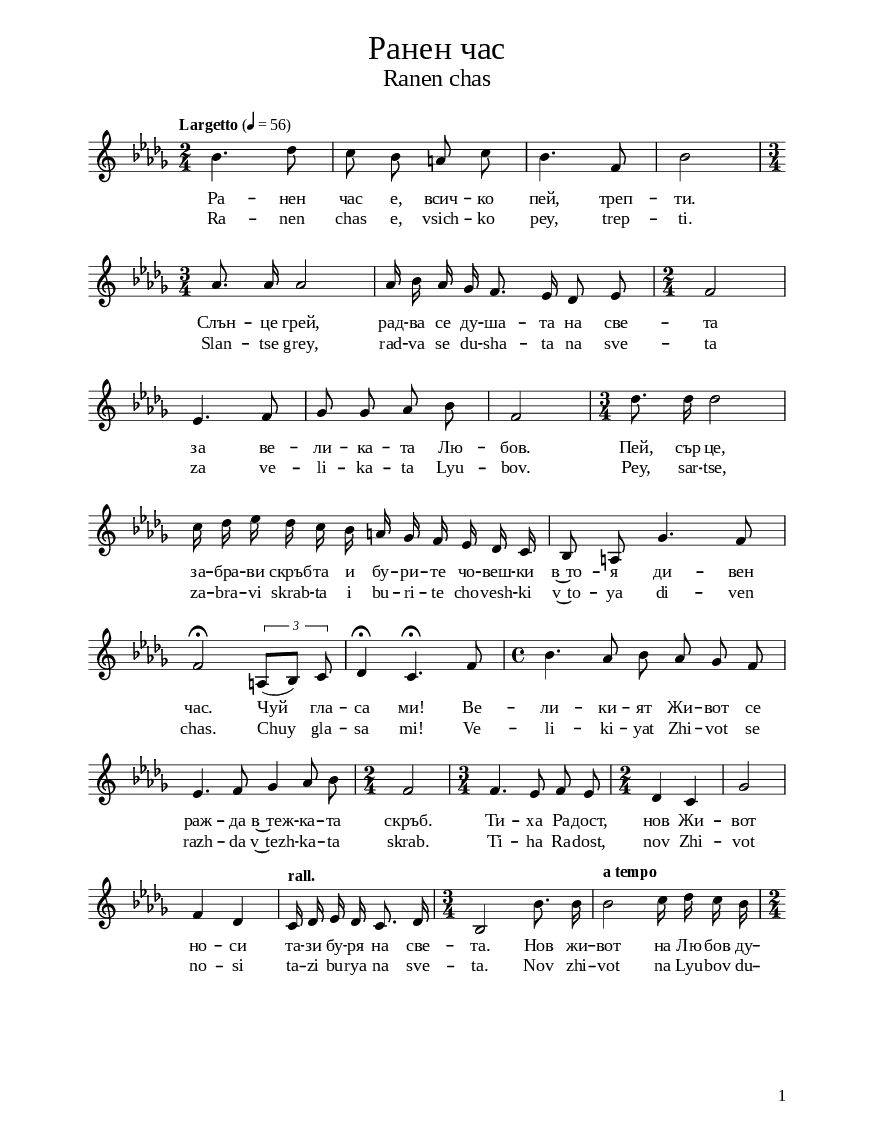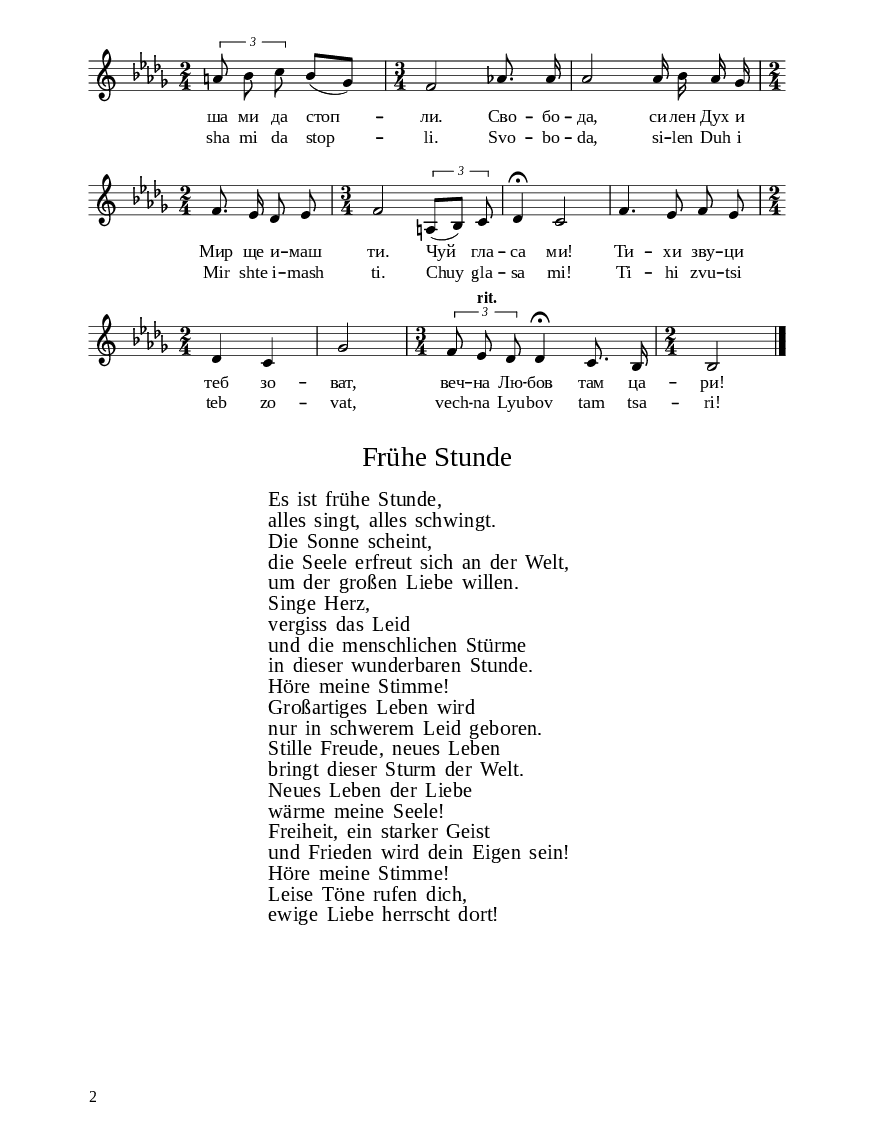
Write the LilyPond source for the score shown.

\version "2.22.1"

\include "include/globals.ily"

\bookpart {
  \include "include/bookpart-paper.ily"
  \score {
    \include "include/score-layout.ily"


    \new Voice \relative c' {
      \clef treble
      \key des \major
      \time 2/4
      \tempoFunc "Largetto" 4 "56"
      \autoBeamOff

      bes'4.  des8 | % 2
      c8  bes8  a8  c8 | % 3
      bes4.  f8 | % 4
      bes2 \break | % 5
      \time 3/4  | % 5
      as8.  as16  as2 | % 6
      as16  bes16  as16  ges16
      f8.  es16  des8  es8 | % 7
      \time 2/4  | % 7
      f2 \break | % 8
      es4.  f8 | % 9
      ges8  ges8  as8  bes8 |
      \barNumberCheck #10
      f2 | % 11
      \time 3/4  | % 11
      des'8.  des16  des2 \break | % 12
      c16  des16  es16  des16
      c16  bes16  a16  ges16
      f16  es16  des16  c16 | % 13
      bes8  a8  ges'4.  f8 \break | % 14
      f2 ^\fermata
      \tuplet 3/2 {   a,8 ( [  bes8 ) ]  c8 }
      | % 15
      des4 ^\fermata  c4. ^\fermata  f8 | % 16
      \time 4/4  | % 16
      bes4.  as8  bes8  as8
      ges8  f8 \break | % 17
      es4.  f8  ges4  as8  bes8
      | % 18
      \time 2/4  | % 18
      f2 | % 19
      \time 3/4  | % 19
      f4.  es8  f8  es8 |
      \time 2/4  |
      des4  c4  | % 21
      ges'2 \break | % 22
      f4  des4 | % 23
      \tempo "rall." c16  des16  es16
      des16  c8.  des16 | % 24
      \time 3/4 bes2  % 25
      bes'8.  bes16 |
      \tempo "a tempo" bes2 % 26
      c16  des16  c16  bes16 | \pageBreak 
      \time 2/4
      \tupletUp \tuplet 3/2 {a8  bes8  c8 }
      bes8 ( [  ges8 ) ] | % 27
      \time 3/4 f2 aes!8.  as16 | % 28
      as2  as16  bes16  as16
      ges16 \break | % 29
      \time 2/4  | % 29
      f8.  es16  des8  es8 |
      \time 3/4  | f2
      \tuplet 3/2 {a,8 ( [  bes8 ) ]  c8 }
      | % 31
      des4 ^\fermata  c2 | % 32
      f4.  es8  f8  es8 \break | % 33
      \time 2/4  | % 33
      des4  c4 | % 34
      ges'2 | % 35
      \time 3/4  | % 35
      \tuplet 3/2 { f8 \tempo "rit.               " es des } des4 \fermata  c8. bes16 | \time 2/4 bes2 \bar "|." \break
    }

    \addlyrics {
      Ра -- нен час е, всич -- ко пей,
      треп -- ти. Слън -- це грей, рад --
      ва се ду -- ша -- та на све -- та
      за ве -- ли -- ка -- та Лю -- бов.
      Пей, сър -- це, за -- бра -- ви
      скръб -- та и бу -- ри -- те чо --
      веш -- ки в~то -- я ди -- вен час.
      Чуй  гла -- са ми! Ве -- ли --
      ки -- ят Жи -- вот се раж -- да
      в~теж -- ка -- та скръб. Ти -- ха
      Ра -- дост, нов Жи -- вот но -- си
      та -- зи бу -- ря на све -- та.
      Нов жи -- вот на Лю -- бов ду --
      ша ми да стоп -- ли. Сво -- бо
      -- да, си -- лен Дух и Мир ще и --
      маш ти. Чуй  гла -- са ми!
      Ти -- хи зву -- ци теб зо -- ват,
      веч -- на Лю -- бов там ца -- ри!}
      \addlyrics {
        Ra -- nen chas e, vsich -- ko pey,
        trep -- ti. Slan -- tse grey, rad --
        va se du -- sha -- ta na sve -- ta
        za ve -- li -- ka -- ta Lyu -- bov.
        Pey, sar -- tse, za -- bra -- vi
        skrab -- ta i bu -- ri -- te cho --
        vesh -- ki v~to -- ya di -- ven chas.
        Chuy  gla -- sa mi! Ve -- li --
        ki -- yat Zhi -- vot se razh -- da
        v~tezh -- ka -- ta skrab. Ti -- ha
        Ra -- dost, nov Zhi -- vot no -- si
        ta -- zi bu -- rya na sve -- ta.
        Nov zhi -- vot na Lyu -- bov du --
        sha mi da stop -- li. Svo -- bo
        -- da, si -- len Duh i Mir shte i --
        mash ti. Chuy  gla -- sa mi!
        Ti -- hi zvu -- tsi teb zo -- vat,
        vech -- na Lyu -- bov tam tsa -- ri!}

        \header {
          title = \titleFunc "Ранен час" "Ranen chas"
        }

        \midi{}

      } % score

      

      % include foreign translation(s) of the song
      \version "2.24.0"

\markup \fill-line { \fontsize #deTitleFontSize "Frühe Stunde" }
\markup \null
\markup \null
\markup \fontsize #deCoupletFontSize {
  \hspace #16
  \override #`(baseline-skip . ,deCoupletBaselineSkip)

  \column {
   
 \line { " " Es ist frühe Stunde, }

 \line { " " alles singt, alles schwingt.}

 \line { " " Die Sonne scheint,}

 \line { " " die Seele erfreut sich an der Welt, }

 \line { " " um der großen Liebe willen.}

 \line { " " Singe Herz, }

 \line { " " vergiss das Leid}

 \line { " " und die menschlichen Stürme}

 \line { " " in dieser wunderbaren Stunde.}

 \line { " " Höre meine Stimme! }

 \line { " " Großartiges Leben wird }

 \line { " " nur in schwerem Leid geboren. }

 \line { " " Stille Freude, neues Leben}

 \line { " " bringt dieser Sturm der Welt.}

 \line { " " Neues Leben der Liebe}

 \line { " " wärme meine Seele! }

 \line { " " Freiheit, ein starker Geist }

 \line { " " und Frieden wird dein Eigen sein! }

 \line { " " Höre meine Stimme! }

 \line { " " Leise Töne rufen dich,}

 \line { " " ewige Liebe herrscht dort!}


  }
}


    } % bookpart
